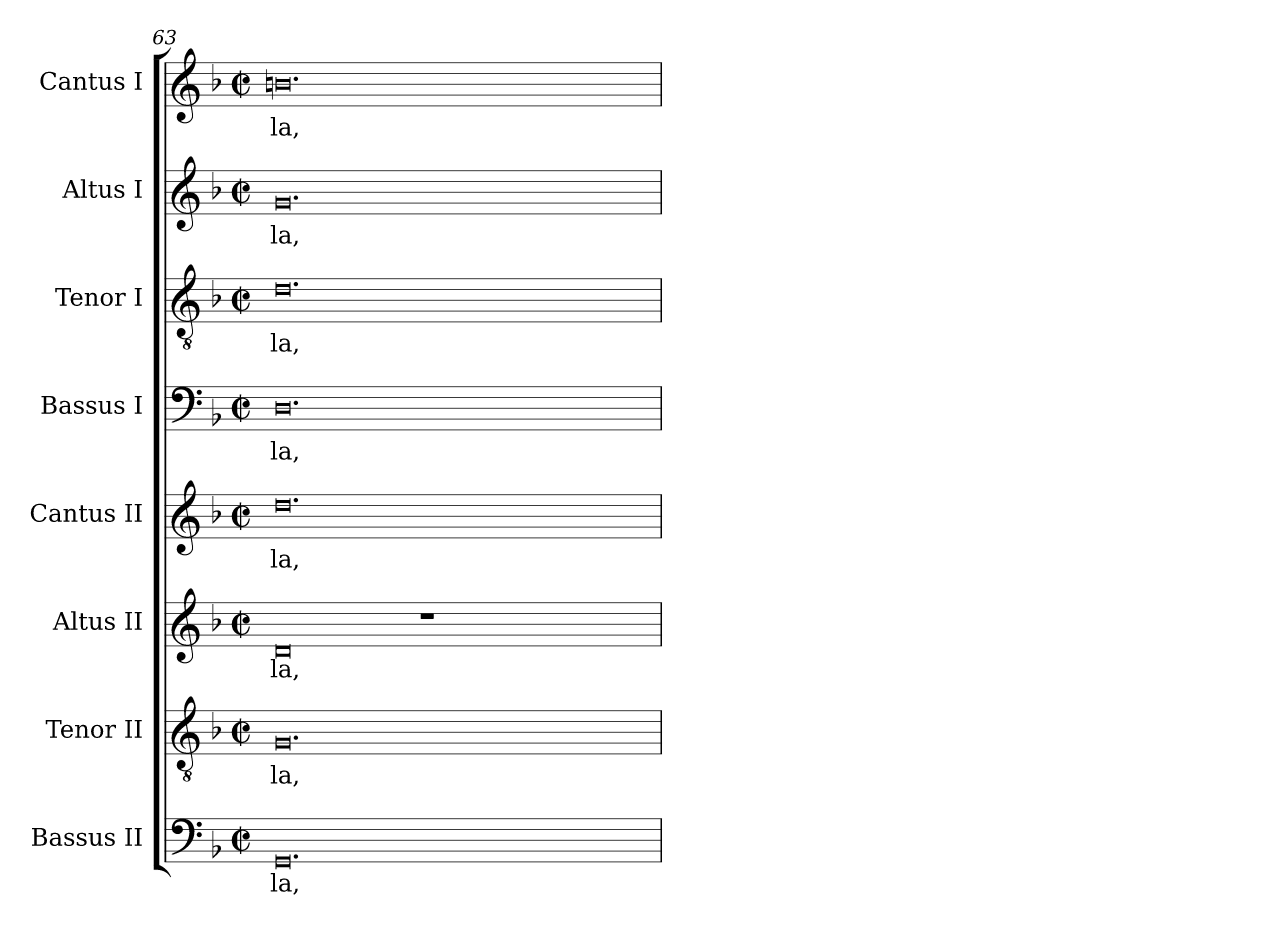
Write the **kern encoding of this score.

**kern	**text	**kern	**text	**kern	**text	**kern	**text	**kern	**text	**kern	**text	**kern	**text	**kern	**text
*part8	*part8	*part7	*part7	*part6	*part6	*part5	*part5	*part4	*part4	*part3	*part3	*part2	*part2	*part1	*part1
*staff8	*staff8	*staff7	*staff7	*staff6	*staff6	*staff5	*staff5	*staff4	*staff4	*staff3	*staff3	*staff2	*staff2	*staff1	*staff1
*I"Bassus II	*	*I"Tenor II	*	*I"Altus II	*	*I"Cantus II	*	*I"Bassus I	*	*I"Tenor I	*	*I"Altus I	*	*I"Cantus I	*
*clefF4	*	*clefGv2	*	*clefG2	*	*clefG2	*	*clefF4	*	*clefGv2	*	*clefG2	*	*clefG2	*
*k[b-]	*	*k[b-]	*	*k[b-]	*	*k[b-]	*	*k[b-]	*	*k[b-]	*	*k[b-]	*	*k[b-]	*
*F:	*	*F:	*	*F:	*	*F:	*	*F:	*	*F:	*	*F:	*	*F:	*
*M2/2	*	*M2/2	*	*M2/2	*	*M2/2	*	*M2/2	*	*M2/2	*	*M2/2	*	*M2/2	*
*met(c|)	*	*met(c|)	*	*met(c|)	*	*met(c|)	*	*met(c|)	*	*met(c|)	*	*met(c|)	*	*met(c|)	*
=63	=63	=63	=63	=63	=63	=63	=63	=63	=63	=63	=63	=63	=63	=63	=63
!	!LO:LY:b:cj	!	!LO:LY:b:cj	!	!LO:LY:b:cj	!	!LO:LY:b:cj	!	!LO:LY:b:cj	!	!LO:LY:b:cj	!	!LO:LY:b:cj	!	!LO:LY:b:cj
0.GG	la,	0.G	la,	0d	la,	0.dd	-la,	0.D	la,	0.d	-la,	0.g	-la,	0.bn	la,
!	!	!	!	!LO:N:vis=1	!	!	!	!	!	!	!	!	!	!	!
.	.	.	.	0.r	.	.	.	.	.	.	.	.	.	.	.
0ryy	.	0ryy	.	.	.	0ryy	.	0ryy	.	0ryy	.	0ryy	.	0ryy	.
=	=	=	=	=	=	=	=	=	=	=	=	=	=	=	=
*-	*-	*-	*-	*-	*-	*-	*-	*-	*-	*-	*-	*-	*-	*-	*-
